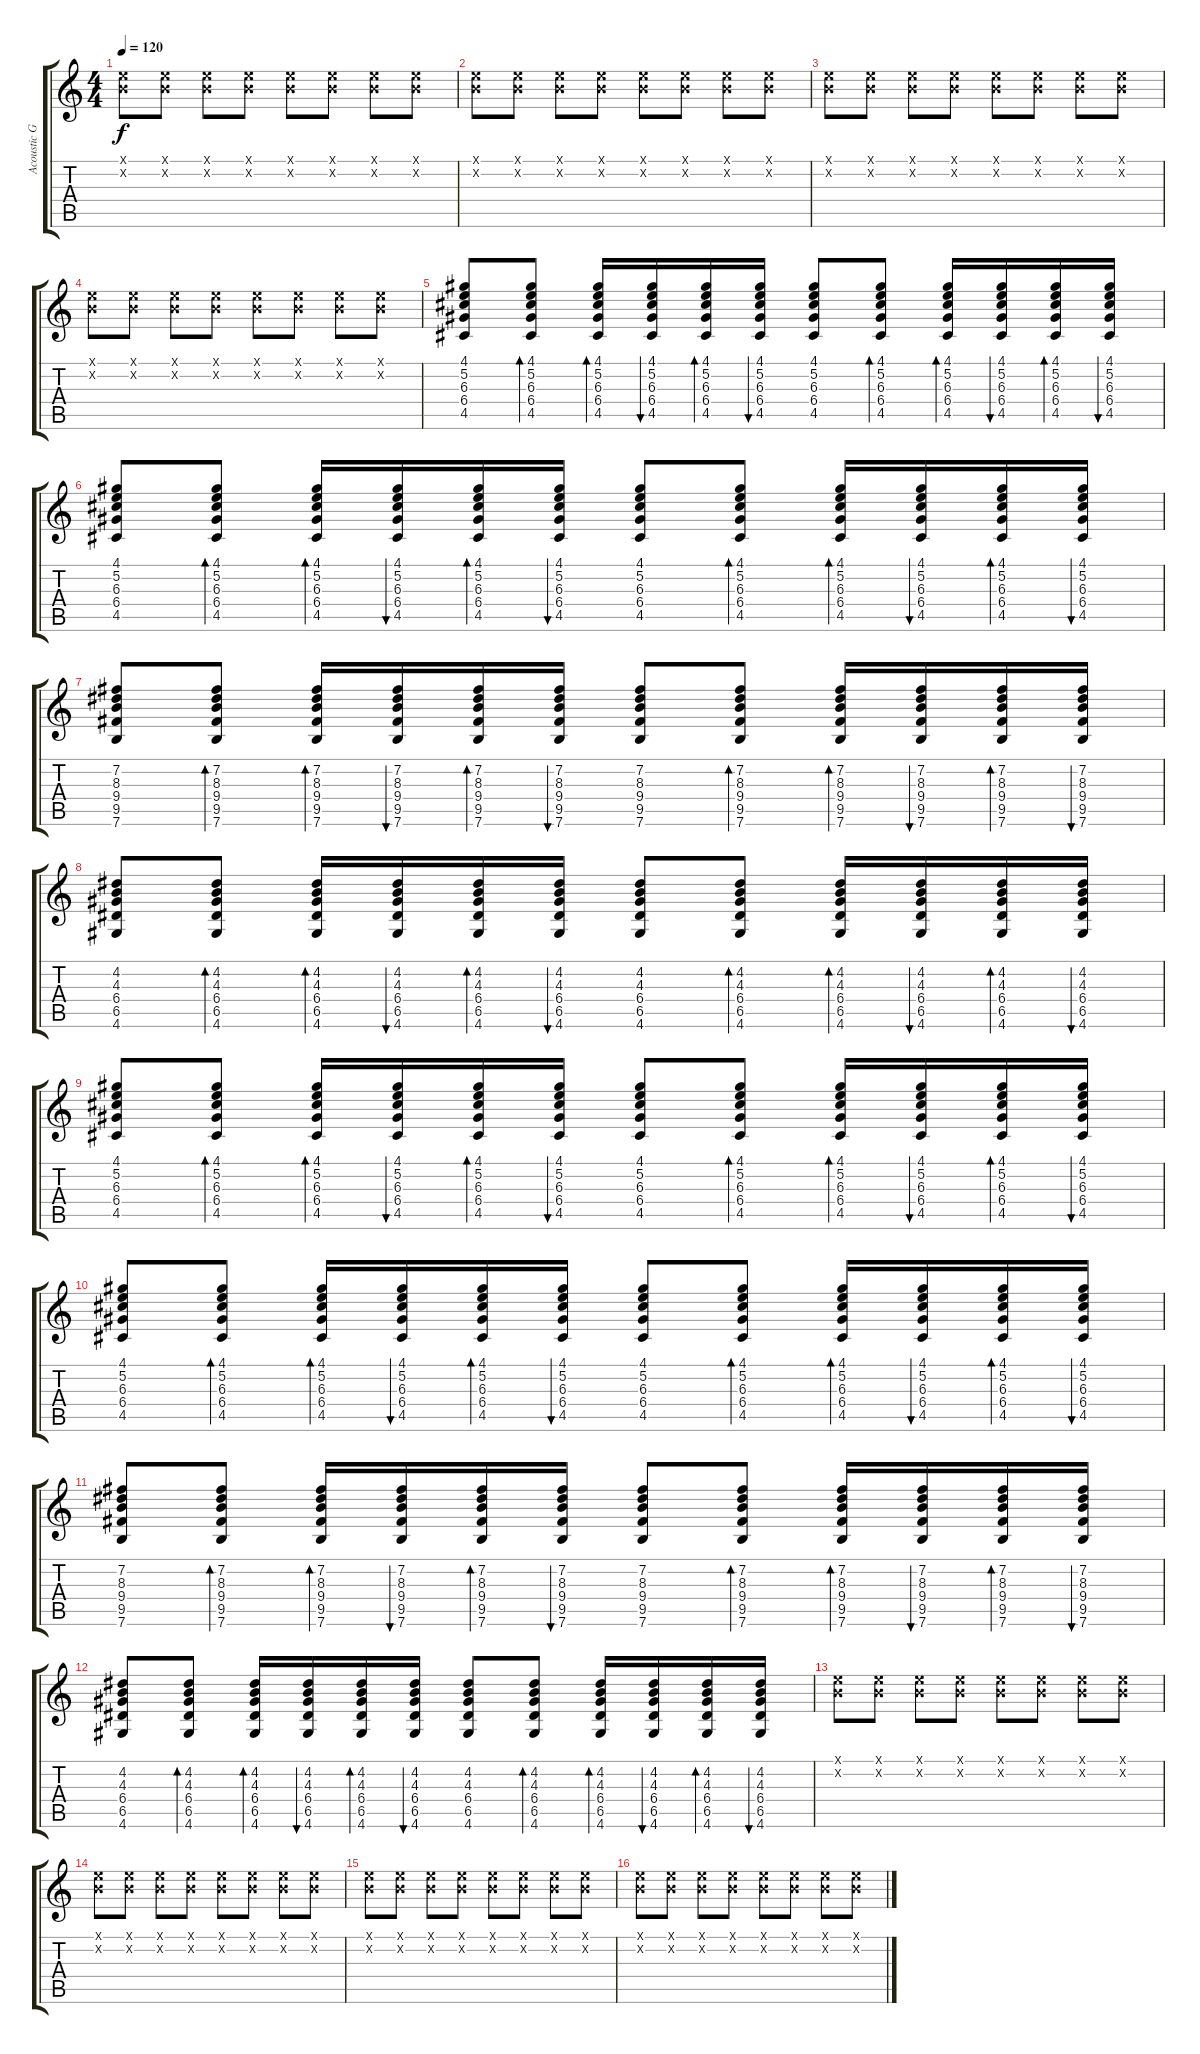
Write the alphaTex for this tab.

\track ("Acoustic Guitar" "Acoustic G") {instrument acousticguitarsteel}
\staff {score tabs}
\tuning (E4 B3 G3 D3 A2 E2) {hide}
\ts (4 4)
\tempo 120
\clef g2
\ks c
(0.1{x} 0.2{x}).8{dy f} (0.1{x} 0.2{x}).8 (0.1{x} 0.2{x}).8 (0.1{x} 0.2{x}).8 (0.1{x} 0.2{x}).8 (0.1{x} 0.2{x}).8 (0.1{x} 0.2{x}).8 (0.1{x} 0.2{x}).8 |
(0.1{x} 0.2{x}).8 (0.1{x} 0.2{x}).8 (0.1{x} 0.2{x}).8 (0.1{x} 0.2{x}).8 (0.1{x} 0.2{x}).8 (0.1{x} 0.2{x}).8 (0.1{x} 0.2{x}).8 (0.1{x} 0.2{x}).8 |
(0.1{x} 0.2{x}).8 (0.1{x} 0.2{x}).8 (0.1{x} 0.2{x}).8 (0.1{x} 0.2{x}).8 (0.1{x} 0.2{x}).8 (0.1{x} 0.2{x}).8 (0.1{x} 0.2{x}).8 (0.1{x} 0.2{x}).8 |
(0.1{x} 0.2{x}).8 (0.1{x} 0.2{x}).8 (0.1{x} 0.2{x}).8 (0.1{x} 0.2{x}).8 (0.1{x} 0.2{x}).8 (0.1{x} 0.2{x}).8 (0.1{x} 0.2{x}).8 (0.1{x} 0.2{x}).8 |
(4.1 5.2 6.3 6.4 4.5).8 (4.1 5.2 6.3 6.4 4.5).8{bd 30} (4.1 5.2 6.3 6.4 4.5).16{bd 30} (4.1 5.2 6.3 6.4 4.5).16{bu 30} (4.1 5.2 6.3 6.4 4.5).16{bd 30} (4.1 5.2 6.3 6.4 4.5).16{bu 30} (4.1 5.2 6.3 6.4 4.5).8 (4.1 5.2 6.3 6.4 4.5).8{bd 30} (4.1 5.2 6.3 6.4 4.5).16{bd 30} (4.1 5.2 6.3 6.4 4.5).16{bu 30} (4.1 5.2 6.3 6.4 4.5).16{bd 30} (4.1 5.2 6.3 6.4 4.5).16{bu 30} |
(4.1 5.2 6.3 6.4 4.5).8 (4.1 5.2 6.3 6.4 4.5).8{bd 30} (4.1 5.2 6.3 6.4 4.5).16{bd 30} (4.1 5.2 6.3 6.4 4.5).16{bu 30} (4.1 5.2 6.3 6.4 4.5).16{bd 30} (4.1 5.2 6.3 6.4 4.5).16{bu 30} (4.1 5.2 6.3 6.4 4.5).8 (4.1 5.2 6.3 6.4 4.5).8{bd 30} (4.1 5.2 6.3 6.4 4.5).16{bd 30} (4.1 5.2 6.3 6.4 4.5).16{bu 30} (4.1 5.2 6.3 6.4 4.5).16{bd 30} (4.1 5.2 6.3 6.4 4.5).16{bu 30} |
(7.2 8.3 9.4 9.5 7.6).8 (7.2 8.3 9.4 9.5 7.6).8{bd 30} (7.2 8.3 9.4 9.5 7.6).16{bd 30} (7.2 8.3 9.4 9.5 7.6).16{bu 30} (7.2 8.3 9.4 9.5 7.6).16{bd 30} (7.2 8.3 9.4 9.5 7.6).16{bu 30} (7.2 8.3 9.4 9.5 7.6).8 (7.2 8.3 9.4 9.5 7.6).8{bd 30} (7.2 8.3 9.4 9.5 7.6).16{bd 30} (7.2 8.3 9.4 9.5 7.6).16{bu 30} (7.2 8.3 9.4 9.5 7.6).16{bd 30} (7.2 8.3 9.4 9.5 7.6).16{bu 30} |
(4.2 4.3 6.4 6.5 4.6).8 (4.2 4.3 6.4 6.5 4.6).8{bd 30} (4.2 4.3 6.4 6.5 4.6).16{bd 30} (4.2 4.3 6.4 6.5 4.6).16{bu 30} (4.2 4.3 6.4 6.5 4.6).16{bd 30} (4.2 4.3 6.4 6.5 4.6).16{bu 30} (4.2 4.3 6.4 6.5 4.6).8 (4.2 4.3 6.4 6.5 4.6).8{bd 30} (4.2 4.3 6.4 6.5 4.6).16{bd 30} (4.2 4.3 6.4 6.5 4.6).16{bu 30} (4.2 4.3 6.4 6.5 4.6).16{bd 30} (4.2 4.3 6.4 6.5 4.6).16{bu 30} |
(4.1 5.2 6.3 6.4 4.5).8 (4.1 5.2 6.3 6.4 4.5).8{bd 30} (4.1 5.2 6.3 6.4 4.5).16{bd 30} (4.1 5.2 6.3 6.4 4.5).16{bu 30} (4.1 5.2 6.3 6.4 4.5).16{bd 30} (4.1 5.2 6.3 6.4 4.5).16{bu 30} (4.1 5.2 6.3 6.4 4.5).8 (4.1 5.2 6.3 6.4 4.5).8{bd 30} (4.1 5.2 6.3 6.4 4.5).16{bd 30} (4.1 5.2 6.3 6.4 4.5).16{bu 30} (4.1 5.2 6.3 6.4 4.5).16{bd 30} (4.1 5.2 6.3 6.4 4.5).16{bu 30} |
(4.1 5.2 6.3 6.4 4.5).8 (4.1 5.2 6.3 6.4 4.5).8{bd 30} (4.1 5.2 6.3 6.4 4.5).16{bd 30} (4.1 5.2 6.3 6.4 4.5).16{bu 30} (4.1 5.2 6.3 6.4 4.5).16{bd 30} (4.1 5.2 6.3 6.4 4.5).16{bu 30} (4.1 5.2 6.3 6.4 4.5).8 (4.1 5.2 6.3 6.4 4.5).8{bd 30} (4.1 5.2 6.3 6.4 4.5).16{bd 30} (4.1 5.2 6.3 6.4 4.5).16{bu 30} (4.1 5.2 6.3 6.4 4.5).16{bd 30} (4.1 5.2 6.3 6.4 4.5).16{bu 30} |
(7.2 8.3 9.4 9.5 7.6).8 (7.2 8.3 9.4 9.5 7.6).8{bd 30} (7.2 8.3 9.4 9.5 7.6).16{bd 30} (7.2 8.3 9.4 9.5 7.6).16{bu 30} (7.2 8.3 9.4 9.5 7.6).16{bd 30} (7.2 8.3 9.4 9.5 7.6).16{bu 30} (7.2 8.3 9.4 9.5 7.6).8 (7.2 8.3 9.4 9.5 7.6).8{bd 30} (7.2 8.3 9.4 9.5 7.6).16{bd 30} (7.2 8.3 9.4 9.5 7.6).16{bu 30} (7.2 8.3 9.4 9.5 7.6).16{bd 30} (7.2 8.3 9.4 9.5 7.6).16{bu 30} |
(4.2 4.3 6.4 6.5 4.6).8 (4.2 4.3 6.4 6.5 4.6).8{bd 30} (4.2 4.3 6.4 6.5 4.6).16{bd 30} (4.2 4.3 6.4 6.5 4.6).16{bu 30} (4.2 4.3 6.4 6.5 4.6).16{bd 30} (4.2 4.3 6.4 6.5 4.6).16{bu 30} (4.2 4.3 6.4 6.5 4.6).8 (4.2 4.3 6.4 6.5 4.6).8{bd 30} (4.2 4.3 6.4 6.5 4.6).16{bd 30} (4.2 4.3 6.4 6.5 4.6).16{bu 30} (4.2 4.3 6.4 6.5 4.6).16{bd 30} (4.2 4.3 6.4 6.5 4.6).16{bu 30} |
(0.1{x} 0.2{x}).8 (0.1{x} 0.2{x}).8 (0.1{x} 0.2{x}).8 (0.1{x} 0.2{x}).8 (0.1{x} 0.2{x}).8 (0.1{x} 0.2{x}).8 (0.1{x} 0.2{x}).8 (0.1{x} 0.2{x}).8 |
(0.1{x} 0.2{x}).8 (0.1{x} 0.2{x}).8 (0.1{x} 0.2{x}).8 (0.1{x} 0.2{x}).8 (0.1{x} 0.2{x}).8 (0.1{x} 0.2{x}).8 (0.1{x} 0.2{x}).8 (0.1{x} 0.2{x}).8 |
(0.1{x} 0.2{x}).8 (0.1{x} 0.2{x}).8 (0.1{x} 0.2{x}).8 (0.1{x} 0.2{x}).8 (0.1{x} 0.2{x}).8 (0.1{x} 0.2{x}).8 (0.1{x} 0.2{x}).8 (0.1{x} 0.2{x}).8 |
(0.1{x} 0.2{x}).8 (0.1{x} 0.2{x}).8 (0.1{x} 0.2{x}).8 (0.1{x} 0.2{x}).8 (0.1{x} 0.2{x}).8 (0.1{x} 0.2{x}).8 (0.1{x} 0.2{x}).8 (0.1{x} 0.2{x}).8
